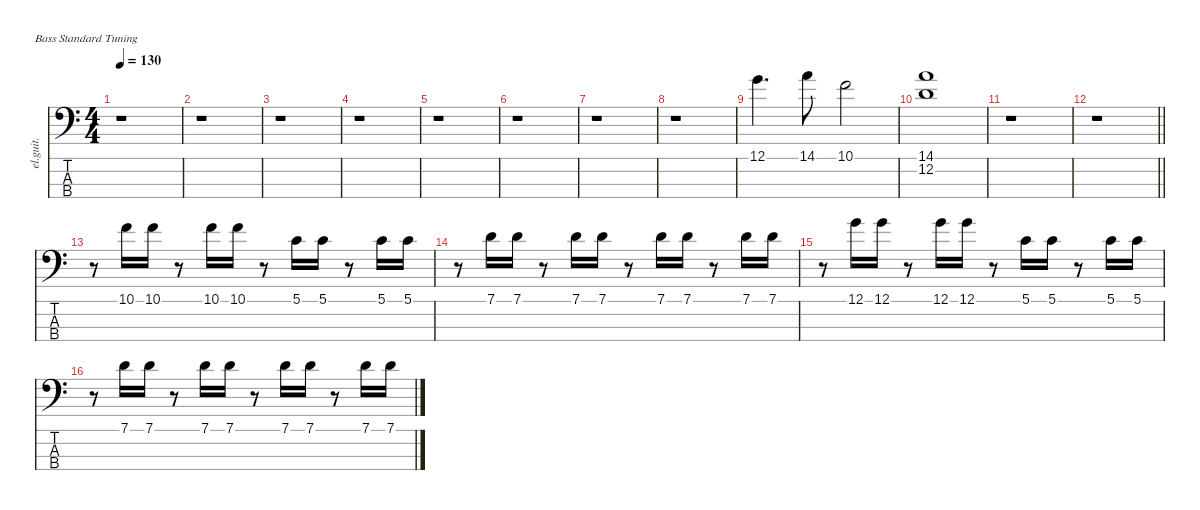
\defaultSystemsLayout 4
\hideDynamics
\bracketExtendMode nobrackets
\otherSystemsTrackNameOrientation horizontal
\track ("Bass guitar" "el.guit.") {defaultSystemsLayout 8 instrument electricguitarclean}
\staff {score tabs}
\tuning (G2 D2 A1 E1)
\ts (4 4)
\tempo 130
\clef f4
\ks c
r.1{dy f beam Down} |
r.1{beam Down} |
r.1{beam Down} |
r.1{beam Down} |
r.1{beam Down} |
r.1{beam Down} |
r.1{beam Down} |
r.1{beam Down} |
12.1.4{d beam Down} 14.1.8{beam Down} 10.1.2{beam Down} |
(14.1 12.2).1{beam Down} |
r.1{beam Down} |
\barLineRight lightlight
r.1{beam Down} |
r.8{instrument electricguitarjazz beam Down} 10.1.16{beam Down} 10.1.16{beam Down} r.8{beam Down} 10.1.16{beam Down} 10.1.16{beam Down} r.8{beam Down} 5.1.16{beam Down} 5.1.16{beam Down} r.8{beam Down} 5.1.16{beam Down} 5.1.16{beam Down} |
r.8{beam Down} 7.1.16{beam Down} 7.1.16{beam Down} r.8{beam Down} 7.1.16{beam Down} 7.1.16{beam Down} r.8{beam Down} 7.1.16{beam Down} 7.1.16{beam Down} r.8{beam Down} 7.1.16{beam Down} 7.1.16{beam Down} |
r.8{beam Down} 12.1.16{beam Down} 12.1.16{beam Down} r.8{beam Down} 12.1.16{beam Down} 12.1.16{beam Down} r.8{beam Down} 5.1.16{beam Down} 5.1.16{beam Down} r.8{beam Down} 5.1.16{beam Down} 5.1.16{beam Down} |
r.8{beam Down} 7.1.16{beam Down} 7.1.16{beam Down} r.8{beam Down} 7.1.16{beam Down} 7.1.16{beam Down} r.8{beam Down} 7.1.16{beam Down} 7.1.16{beam Down} r.8{beam Down} 7.1.16{beam Down} 7.1.16{beam Down}
